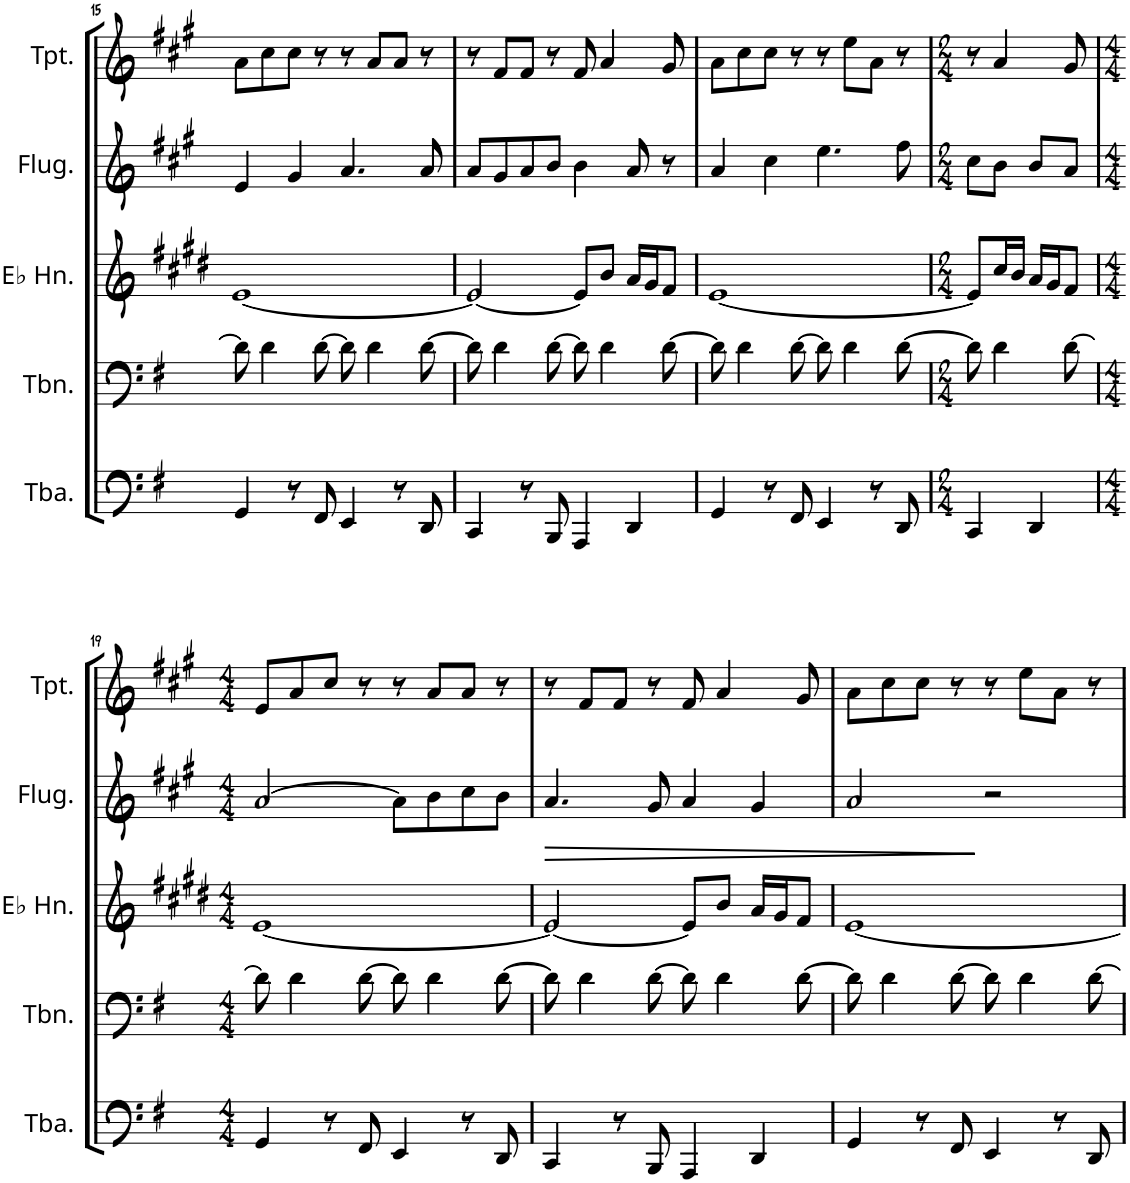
**kern	**kern	**kern	**kern	**dynam	**kern
*part5	*part4	*part3	*part2	*part2	*part1
*staff5	*staff4	*staff3	*staff2	*staff2	*staff1
*I"Tuba	*I"Trombone	*I"Horn in Eb	*I"Flugelhorn	*	*I"Trumpet in Bb
*I'Tba.	*I'Tbn.	*	*I'Flug.	*	*I'Tpt.
!!LO:PB:g=z
*clefF4	*clefF4	*clefG2	*clefG2	*	*clefG2
*	*	*Trd5c9	*Trd1c2	*	*Trd1c2
*k[f#]	*k[f#]	*k[f#c#g#d#]	*k[f#c#g#]	*	*k[f#c#g#]
*G:	*G:	*E:	*A:	*	*A:
*M4/4	*M4/4	*M4/4	*M4/4	*	*M4/4
=15	=15	=15	=15	=15	=15
4GG/	8d\]	[1e	4e/	.	8a\L
.	4d\	.	.	.	8cc#\
8r	.	.	4g#/	.	8cc#\J
8FF#/	[8d\	.	.	.	8r
4EE/	8d\]	.	4.a/	.	8r
.	4d\	.	.	.	8a/L
8r	.	.	.	.	8a/J
8DD/	[8d\	.	8a/	.	8r
=16	=16	=16	=16	=16	=16
4CC/	8d\]	2e/_	8a/L	.	8r
.	4d\	.	8g#/	.	8f#/L
8r	.	.	8a/	.	8f#/J
8BBB/	[8d\	.	8b/J	.	8r
4AAA/	8d\]	8e/L]	4b\	.	8f#/
.	4d\	8b/J	.	.	4a/
4DD/	.	16a/LL	8a/	.	.
.	.	16g#/J	.	.	.
.	[8d\	8f#/J	8r	.	8g#/
=17	=17	=17	=17	=17	=17
4GG/	8d\]	[1e	4a/	.	8a\L
.	4d\	.	.	.	8cc#\
8r	.	.	4cc#\	.	8cc#\J
8FF#/	[8d\	.	.	.	8r
4EE/	8d\]	.	4.ee\	.	8r
.	4d\	.	.	.	8ee\L
8r	.	.	.	.	8a\J
8DD/	[8d\	.	8ff#\	.	8r
=18	=18	=18	=18	=18	=18
*M2/4	*M2/4	*M2/4	*M2/4	*	*M2/4
4CC/	8d\]	8e/L]	8cc#\L	.	8r
.	4d\	16cc#/L	8b\J	.	4a/
.	.	16b/JJ	.	.	.
4DD/	.	16a/LL	8b/L	.	.
.	.	16g#/J	.	.	.
.	[8d\	8f#/J	8a/J	.	8g#/
!!LO:LB:g=z
=19	=19	=19	=19	=19	=19
*M4/4	*M4/4	*M4/4	*M4/4	*	*M4/4
4GG/	8d\]	[1e	[2a/	.	8e/L
.	4d\	.	.	.	8a/
8r	.	.	.	.	8cc#/J
8FF#/	[8d\	.	.	.	8r
4EE/	8d\]	.	8a\L]	.	8r
.	4d\	.	8b\	.	8a/L
8r	.	.	8cc#\	.	8a/J
8DD/	[8d\	.	8b\J	.	8r
=20	=20	=20	=20	=20	=20
!	!	!	!	!LO:HP:b	!
4CC/	8d\]	2e/_	4.a/	>	8r
.	4d\	.	.	.	8f#/L
8r	.	.	.	.	8f#/J
8BBB/	[8d\	.	8g#/	.	8r
4AAA/	8d\]	8e/L]	4a/	.	8f#/
.	4d\	8b/J	.	.	4a/
4DD/	.	16a/LL	4g#/	.	.
.	.	16g#/J	.	.	.
.	[8d\	8f#/J	.	.	8g#/
=21	=21	=21	=21	=21	=21
4GG/	8d\]	[1e	2a/	.	8a\L
.	4d\	.	.	.	8cc#\
8r	.	.	.	.	8cc#\J
8FF#/	[8d\	.	.	.	8r
4EE/	8d\]	.	2r	]	8r
.	4d\	.	.	.	8ee\L
8r	.	.	.	.	8a\J
8DD/	[8d\	.	.	.	8r
=	=	=	=	=	=
*-	*-	*-	*-	*-	*-
